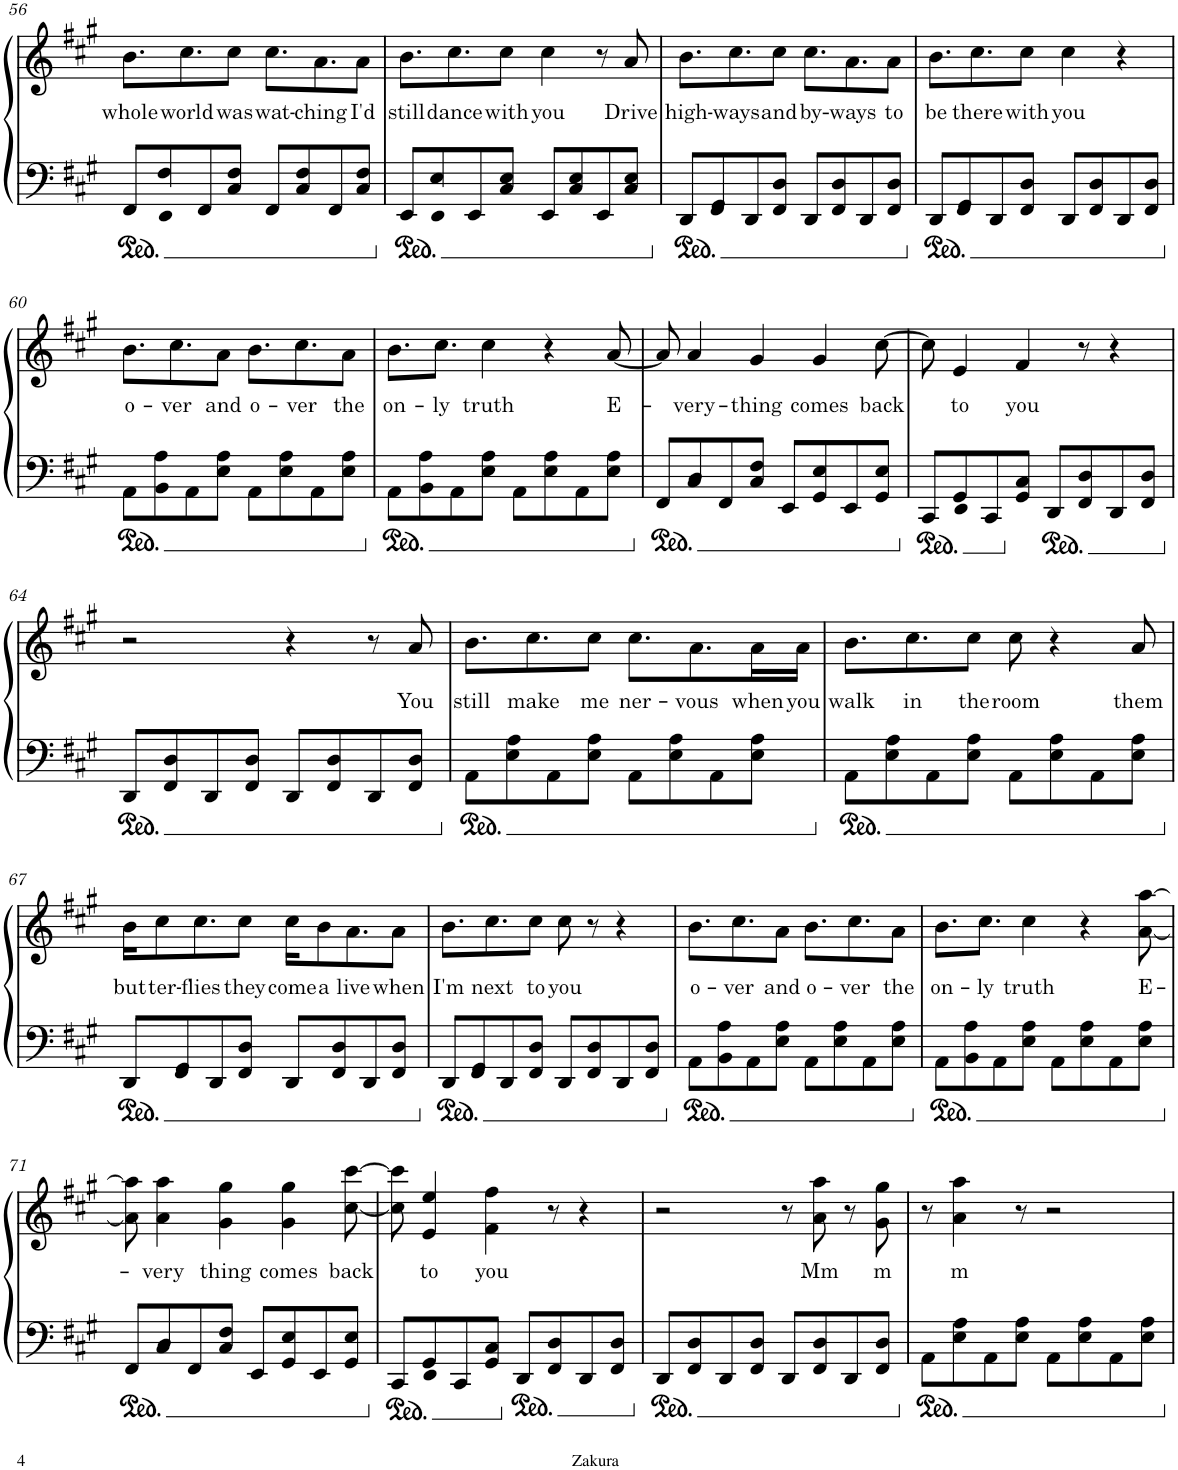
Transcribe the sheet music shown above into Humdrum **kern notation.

**kern	**kern	**text
*part1	*part1	*part1
*staff2	*staff1	*staff1
*I"Piano	*	*
*I'Pno.	*	*
!!LO:PB:g=z
*clefF4	*clefG2	*
*k[f#c#g#]	*k[f#c#g#]	*
*M4/4	*M4/4	*
=56	=56	=56
!	!	!LO:LY:b
8FF#/L	8.b\L	whole
8C#/ 8F#/	.	.
!	!	!LO:LY:b
.	8.cc#\	world
8FF#/	.	.
!	!	!LO:LY:b
8C#/ 8F#/J	8cc#\J	was
!	!	!LO:LY:b
8FF#/L	8.cc#\L	wat-
8C#/ 8F#/	.	.
!	!	!LO:LY:b
.	8.a\	-ching
8FF#/	.	.
!	!	!LO:LY:b
8C#/ 8F#/J	8a\J	I'd
=57	=57	=57
!	!	!LO:LY:b
8EE/L	8.b\L	still
8C#/ 8E/	.	.
!	!	!LO:LY:b
.	8.cc#\	dance
8EE/	.	.
!	!	!LO:LY:b
8C#/ 8E/J	8cc#\J	with
!	!	!LO:LY:b
8EE/L	4cc#\	you
8C#/ 8E/	.	.
8EE/	8r	.
!	!	!LO:LY:b
8C#/ 8E/J	8a/	Drive
=58	=58	=58
!	!	!LO:LY:b
8DD/L	8.b\L	high-
8FF#/ 8D/	.	.
!	!	!LO:LY:b
.	8.cc#\	-ways
8DD/	.	.
!	!	!LO:LY:b
8FF#/ 8D/J	8cc#\J	and
!	!	!LO:LY:b
8DD/L	8.cc#\L	by-
8FF#/ 8D/	.	.
!	!	!LO:LY:b
.	8.a\	-ways
8DD/	.	.
!	!	!LO:LY:b
8FF#/ 8D/J	8a\J	to
=59	=59	=59
!	!	!LO:LY:b
8DD/L	8.b\L	be
8FF#/ 8D/	.	.
!	!	!LO:LY:b
.	8.cc#\	there
8DD/	.	.
!	!	!LO:LY:b
8FF#/ 8D/J	8cc#\J	with
!	!	!LO:LY:b
8DD/L	4cc#\	you
8FF#/ 8D/	.	.
8DD/	4r	.
8FF#/ 8D/J	.	.
!!LO:LB:g=z
=60	=60	=60
!	!	!LO:LY:b
8AA\L	8.b\L	o-
8E\ 8A\	.	.
!	!	!LO:LY:b
.	8.cc#\	-ver
8AA\	.	.
!	!	!LO:LY:b
8E\ 8A\J	8a\J	and
!	!	!LO:LY:b
8AA\L	8.b\L	o-
8E\ 8A\	.	.
!	!	!LO:LY:b
.	8.cc#\	-ver
8AA\	.	.
!	!	!LO:LY:b
8E\ 8A\J	8a\J	the
=61	=61	=61
!	!	!LO:LY:b
8AA\L	8.b\L	on-
8E\ 8A\	.	.
!	!	!LO:LY:b
.	8.cc#\J	-ly
8AA\	.	.
!	!	!LO:LY:b
8E\ 8A\J	4cc#\	truth
8AA\L	.	.
8E\ 8A\	4r	.
8AA\	.	.
!	!	!LO:LY:b
8E\ 8A\J	[8a/	E-
=62	=62	=62
8FF#/L	8a/]	.
!	!	!LO:LY:b
8C#/ 8F#/	4a/	-very-
8FF#/	.	.
!	!	!LO:LY:b
8C#/ 8F#/J	4g#/	-thing
8EE/L	.	.
!	!	!LO:LY:b
8GG#/ 8E/	4g#/	comes
8EE/	.	.
!	!	!LO:LY:b
8GG#/ 8E/J	[8cc#\	back
=63	=63	=63
8CC#/L	8cc#\]	.
!	!	!LO:LY:b
8GG#/ 8C#/	4e/	to
8CC#/	.	.
!	!	!LO:LY:b
8GG#/ 8C#/J	4f#/	you
8DD/L	.	.
8FF#/ 8D/	8r	.
8DD/	4r	.
8FF#/ 8D/J	.	.
!!LO:LB:g=z
=64	=64	=64
8DD/L	2r	.
8FF#/ 8D/	.	.
8DD/	.	.
8FF#/ 8D/J	.	.
8DD/L	4r	.
8FF#/ 8D/	.	.
8DD/	8r	.
!	!	!LO:LY:b
8FF#/ 8D/J	8a/	You
=65	=65	=65
!	!	!LO:LY:b
8AA\L	8.b\L	still
8E\ 8A\	.	.
!	!	!LO:LY:b
.	8.cc#\	make
8AA\	.	.
!	!	!LO:LY:b
8E\ 8A\J	8cc#\J	me
!	!	!LO:LY:b
8AA\L	8.cc#\L	ner-
8E\ 8A\	.	.
!	!	!LO:LY:b
.	8.a\	-vous
8AA\	.	.
!	!	!LO:LY:b
8E\ 8A\J	16a\L	when
!	!	!LO:LY:b
.	16a\JJ	you
=66	=66	=66
!	!	!LO:LY:b
8AA\L	8.b\L	walk
8E\ 8A\	.	.
!	!	!LO:LY:b
.	8.cc#\	in
8AA\	.	.
!	!	!LO:LY:b
8E\ 8A\J	8cc#\J	the
!	!	!LO:LY:b
8AA\L	8cc#\	room
8E\ 8A\	4r	.
8AA\	.	.
!	!	!LO:LY:b
8E\ 8A\J	8a/	them
!!LO:LB:g=z
=67	=67	=67
!	!	!LO:LY:b
8DD/L	16b\KL	but
!	!	!LO:LY:b
.	8cc#\	ter-
8FF#/ 8D/	.	.
!	!	!LO:LY:b
.	8.cc#\	-flies
8DD/	.	.
!	!	!LO:LY:b
8FF#/ 8D/J	8cc#\J	they
!	!	!LO:LY:b
8DD/L	16cc#\KL	come
!	!	!LO:LY:b
.	8b\	a
8FF#/ 8D/	.	.
!	!	!LO:LY:b
.	8.a\	live
8DD/	.	.
!	!	!LO:LY:b
8FF#/ 8D/J	8a\J	when
=68	=68	=68
!	!	!LO:LY:b
8DD/L	8.b\L	I'm
8FF#/ 8D/	.	.
!	!	!LO:LY:b
.	8.cc#\	next
8DD/	.	.
!	!	!LO:LY:b
8FF#/ 8D/J	8cc#\J	to
!	!	!LO:LY:b
8DD/L	8cc#\	you
8FF#/ 8D/	8r	.
8DD/	4r	.
8FF#/ 8D/J	.	.
=69	=69	=69
!	!	!LO:LY:b
8AA\L	8.b\L	o-
8E\ 8A\	.	.
!	!	!LO:LY:b
.	8.cc#\	-ver
8AA\	.	.
!	!	!LO:LY:b
8E\ 8A\J	8a\J	and
!	!	!LO:LY:b
8AA\L	8.b\L	o-
8E\ 8A\	.	.
!	!	!LO:LY:b
.	8.cc#\	-ver
8AA\	.	.
!	!	!LO:LY:b
8E\ 8A\J	8a\J	the
=70	=70	=70
!	!	!LO:LY:b
8AA\L	8.b\L	on-
8E\ 8A\	.	.
!	!	!LO:LY:b
.	8.cc#\J	-ly
8AA\	.	.
!	!	!LO:LY:b
8E\ 8A\J	4cc#\	truth
8AA\L	.	.
8E\ 8A\	4r	.
8AA\	.	.
!	!	!LO:LY:b
8E\ 8A\J	[8a\ [8aa\	E-
!!LO:LB:g=z
=71	=71	=71
8FF#/L	8a\] 8aa\]	.
!	!	!LO:LY:b
8C#/ 8F#/	4a\ 4aa\	very
8FF#/	.	.
!	!	!LO:LY:b
8C#/ 8F#/J	4g#\ 4gg#\	thing
8EE/L	.	.
!	!	!LO:LY:b
8GG#/ 8E/	4g#\ 4gg#\	comes
8EE/	.	.
!	!	!LO:LY:b
8GG#/ 8E/J	[8cc#\ [8ccc#\	back
=72	=72	=72
8CC#/L	8cc#\] 8ccc#\]	.
!	!	!LO:LY:b
8GG#/ 8C#/	4e/ 4ee/	to
8CC#/	.	.
!	!	!LO:LY:b
8GG#/ 8C#/J	4f#\ 4ff#\	you
8DD/L	.	.
8FF#/ 8D/	8r	.
8DD/	4r	.
8FF#/ 8D/J	.	.
=73	=73	=73
8DD/L	2r	.
8FF#/ 8D/	.	.
8DD/	.	.
8FF#/ 8D/J	.	.
8DD/L	8r	.
!	!	!LO:LY:b
8FF#/ 8D/	8a\ 8aa\	Mm
8DD/	8r	.
!	!	!LO:LY:b
8FF#/ 8D/J	8g#\ 8gg#\	m
=74	=74	=74
8AA\L	8r	.
!	!	!LO:LY:b
8E\ 8A\	4a\ 4aa\	m
8AA\	.	.
8E\ 8A\J	8r	.
8AA\L	2r	.
8E\ 8A\	.	.
8AA\	.	.
8E\ 8A\J	.	.
=	=	=
*-	*-	*-
